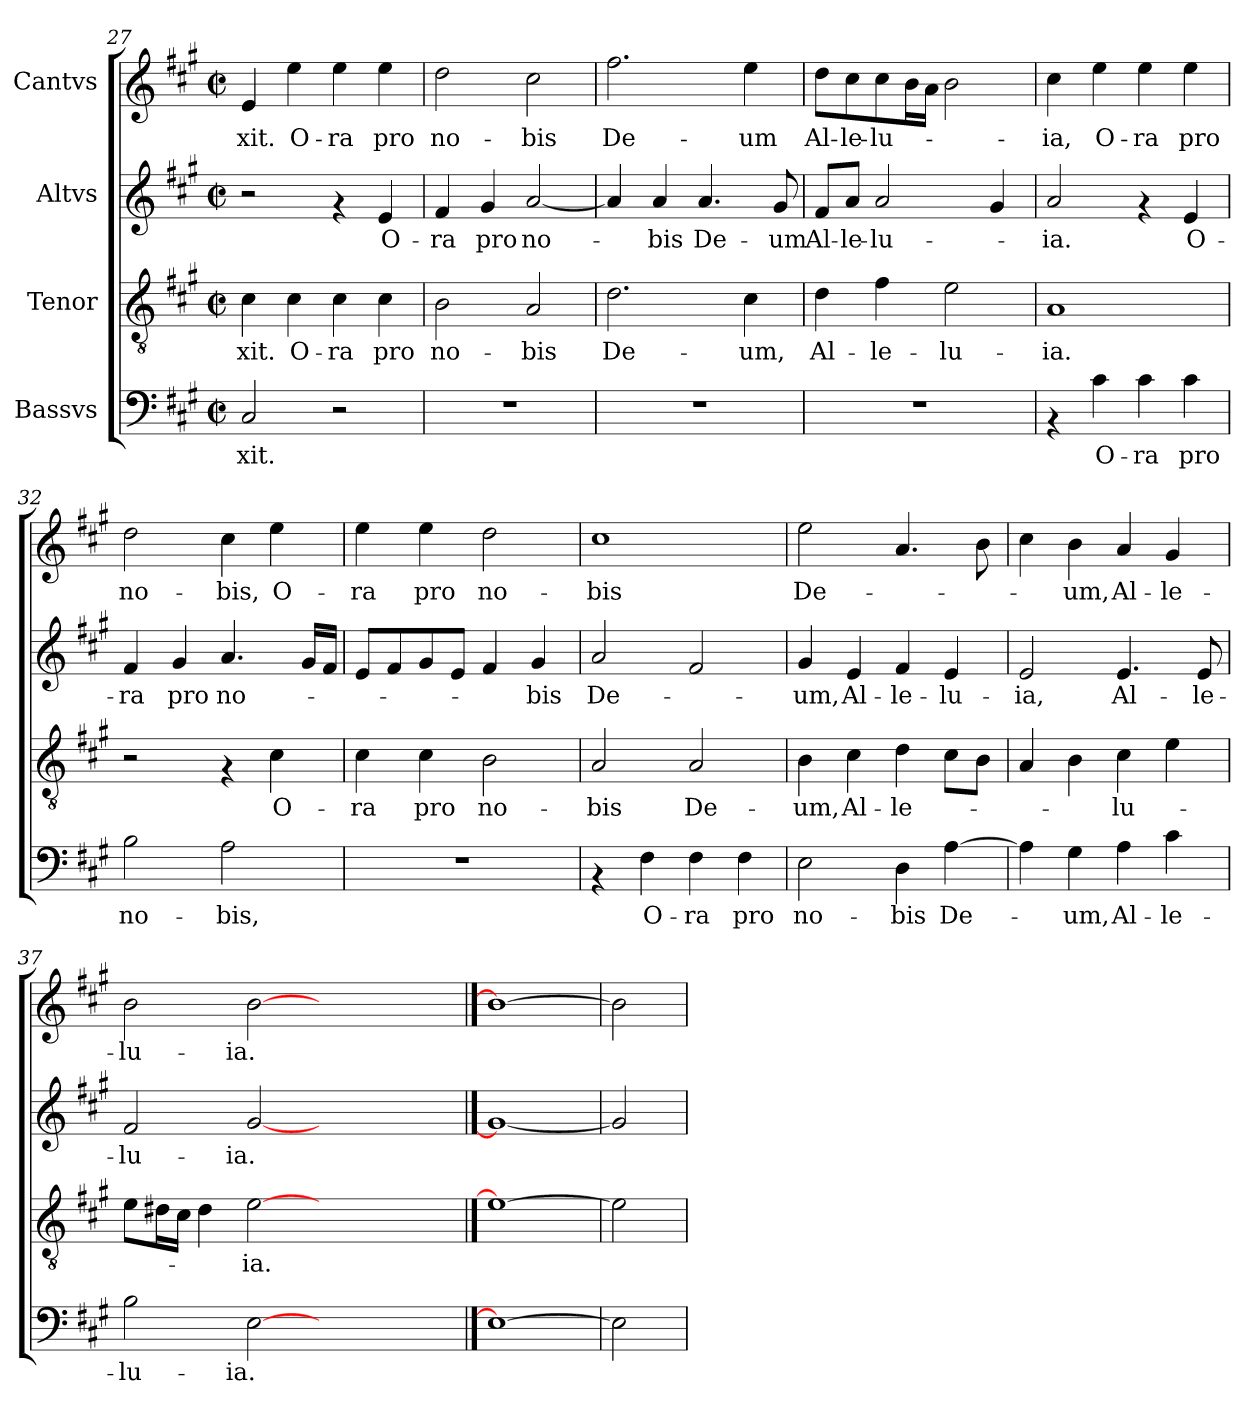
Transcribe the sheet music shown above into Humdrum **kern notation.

**kern	**text	**kern	**text	**kern	**text	**kern	**text
*part4	*part4	*part3	*part3	*part2	*part2	*part1	*part1
*staff4	*staff4	*staff3	*staff3	*staff2	*staff2	*staff1	*staff1
*I"Bassvs	*	*I"Tenor	*	*I"Altvs	*	*I"Cantvs	*
!!LO:LB:g=z
*clefF4	*	*clefGv2	*	*clefG2	*	*clefG2	*
*k[f#c#g#]	*	*k[f#c#g#]	*	*k[f#c#g#]	*	*k[f#c#g#]	*
*A:	*	*A:	*	*A:	*	*A:	*
*M2/2	*	*M2/2	*	*M2/2	*	*M2/2	*
*met(c|)	*	*met(c|)	*	*met(c|)	*	*met(c|)	*
=27	=27	=27	=27	=27	=27	=27	=27
!	!LO:LY:b	!	!LO:LY:b	!	!	!	!LO:LY:b
2C#/	-xit.	4c#\	-xit.	2r	.	4e/	-xit.
!	!	!	!LO:LY:b	!	!	!	!LO:LY:b
.	.	4c#\	O-	.	.	4ee\	O-
!	!	!	!LO:LY:b	!	!	!	!LO:LY:b
2r	.	4c#\	-ra	4rf	.	4ee\	-ra
!	!	!	!LO:LY:b	!	!LO:LY:b	!	!LO:LY:b
.	.	4c#\	pro	4e/	O-	4ee\	pro
=28	=28	=28	=28	=28	=28	=28	=28
!	!	!	!LO:LY:b	!	!LO:LY:b	!	!LO:LY:b
1r	.	2B\	no-	4f#/	-ra	2dd\	no-
!	!	!	!	!	!LO:LY:b	!	!
.	.	.	.	4g#/	pro	.	.
!	!	!	!LO:LY:b	!	!LO:LY:b	!	!LO:LY:b
.	.	2A/	-bis	[<2a/	no-	2cc#\	-bis
=29	=29	=29	=29	=29	=29	=29	=29
!	!	!	!LO:LY:b	!	!	!	!LO:LY:b
1r	.	2.d\	De-	4a/]	.	2.ff#\	De-
!	!	!	!	!	!LO:LY:b	!	!
.	.	.	.	4a/	-bis	.	.
!	!	!	!	!	!LO:LY:b	!	!
.	.	.	.	4.a/	De-	.	.
!	!	!	!LO:LY:b	!	!	!	!LO:LY:b
.	.	4c#\	-um,	.	.	4ee\	-um
!	!	!	!	!	!LO:LY:b	!	!
.	.	.	.	8g#/	-um	.	.
=30	=30	=30	=30	=30	=30	=30	=30
!	!	!	!LO:LY:b	!	!LO:LY:b	!	!LO:LY:b
1r	.	4d\	Al-	8f#/L	Al-	8dd\L	Al-
!	!	!	!	!	!LO:LY:b	!	!LO:LY:b
.	.	.	.	8a/J	-le-	8cc#\	-le-
!	!	!	!LO:LY:b	!	!LO:LY:b	!	!LO:LY:b
.	.	4f#\	-le-	2a/	-lu-	8cc#\	-lu-
.	.	.	.	.	.	16b\L	.
.	.	.	.	.	.	16a\JJ	.
!	!	!	!LO:LY:b	!	!	!	!
.	.	2e\	-lu-	.	.	2b\	.
.	.	.	.	4g#/	.	.	.
=31	=31	=31	=31	=31	=31	=31	=31
!	!	!	!LO:LY:b	!	!LO:LY:b	!	!LO:LY:b
4rAA	.	1A	-ia.	2a/	-ia.	4cc#\	-ia,
!	!LO:LY:b	!	!	!	!	!	!LO:LY:b
4c#\	O-	.	.	.	.	4ee\	O-
!	!LO:LY:b	!	!	!	!	!	!LO:LY:b
4c#\	-ra	.	.	4rf	.	4ee\	-ra
!	!LO:LY:b	!	!	!	!LO:LY:b	!	!LO:LY:b
4c#\	pro	.	.	4e/	O-	4ee\	pro
=32	=32	=32	=32	=32	=32	=32	=32
!	!LO:LY:b	!	!	!	!LO:LY:b	!	!LO:LY:b
2B\	no-	2r	.	4f#/	-ra	2dd\	no-
!	!	!	!	!	!LO:LY:b	!	!
.	.	.	.	4g#/	pro	.	.
!	!LO:LY:b	!	!	!	!LO:LY:b	!	!LO:LY:b
2A\	-bis,	4rF	.	4.a/	no-	4cc#\	-bis,
!	!	!	!LO:LY:b	!	!	!	!LO:LY:b
.	.	4c#\	O-	.	.	4ee\	O-
.	.	.	.	16g#/LL	.	.	.
.	.	.	.	16f#/JJ	.	.	.
!!LO:PB:g=z
=33	=33	=33	=33	=33	=33	=33	=33
!	!	!	!LO:LY:b	!	!	!	!LO:LY:b
1r	.	4c#\	-ra	8e/L	.	4ee\	-ra
.	.	.	.	8f#/	.	.	.
!	!	!	!LO:LY:b	!	!	!	!LO:LY:b
.	.	4c#\	pro	8g#/	.	4ee\	pro
.	.	.	.	8e/J	.	.	.
!	!	!	!LO:LY:b	!	!	!	!LO:LY:b
.	.	2B\	no-	4f#/	.	2dd\	no-
!	!	!	!	!	!LO:LY:b	!	!
.	.	.	.	4g#/	-bis	.	.
=34	=34	=34	=34	=34	=34	=34	=34
!	!	!	!LO:LY:b	!	!LO:LY:b	!	!LO:LY:b
4rAA	.	2A/	-bis	2a/	De-	1cc#	-bis
!	!LO:LY:b	!	!	!	!	!	!
4F#\	O-	.	.	.	.	.	.
!	!LO:LY:b	!	!LO:LY:b	!	!	!	!
4F#\	-ra	2A/	De-	2f#/	.	.	.
!	!LO:LY:b	!	!	!	!	!	!
4F#\	pro	.	.	.	.	.	.
=35	=35	=35	=35	=35	=35	=35	=35
!	!LO:LY:b	!	!LO:LY:b	!	!LO:LY:b	!	!LO:LY:b
2E\	no-	4B\	-um,	4g#/	-um,	2ee\	De-
!	!	!	!LO:LY:b	!	!LO:LY:b	!	!
.	.	4c#\	Al-	4e/	Al-	.	.
!	!LO:LY:b	!	!LO:LY:b	!	!LO:LY:b	!	!
4D\	-bis	4d\	-le-	4f#/	-le-	4.a/	.
!	!LO:LY:b	!	!	!	!LO:LY:b	!	!
[>4A\	De-	8c#\L	.	4e/	-lu-	.	.
.	.	8B\J	.	.	.	8b\	.
=36	=36	=36	=36	=36	=36	=36	=36
!	!	!	!	!	!LO:LY:b	!	!
4A\]	.	4A/	.	2e/	-ia,	4cc#\	.
!	!LO:LY:b	!	!	!	!	!	!LO:LY:b
4G#\	-um,	4B\	.	.	.	4b\	-um,
!	!LO:LY:b	!	!LO:LY:b	!	!LO:LY:b	!	!LO:LY:b
4A\	Al-	4c#\	-lu-	4.e/	Al-	4a/	Al-
!	!LO:LY:b	!	!	!	!	!	!LO:LY:b
4c#\	-le-	4e\	.	.	.	4g#/	-le-
!	!	!	!	!	!LO:LY:b	!	!
.	.	.	.	8e/	-le-	.	.
=37	=37	=37	=37	=37	=37	=37	=37
!	!LO:LY:b	!	!	!	!LO:LY:b	!	!LO:LY:b
2B\	-lu-	8e\L	.	2f#/	-lu-	2b\	-lu-
.	.	16d#X\L	.	.	.	.	.
.	.	16c#\JJ	.	.	.	.	.
.	.	4d#\	.	.	.	.	.
!	!LO:LY:b	!	!LO:LY:b	!	!LO:LY:b	!	!LO:LY:b
[2E	-ia.	[2e	-ia.	[2g#	-ia.	[2b	-ia.
1.ryy	.	1.ryy	.	1.ryy	.	1.ryy	.
==38	==38	==38	==38	==38	==38	==38	==38
1E_	.	1e_	.	1g#_	.	1b_	.
=39	=39	=39	=39	=39	=39	=39	=39
2E]	.	2e]	.	2g#]	.	2b]	.
=	=	=	=	=	=	=	=
*-	*-	*-	*-	*-	*-	*-	*-
